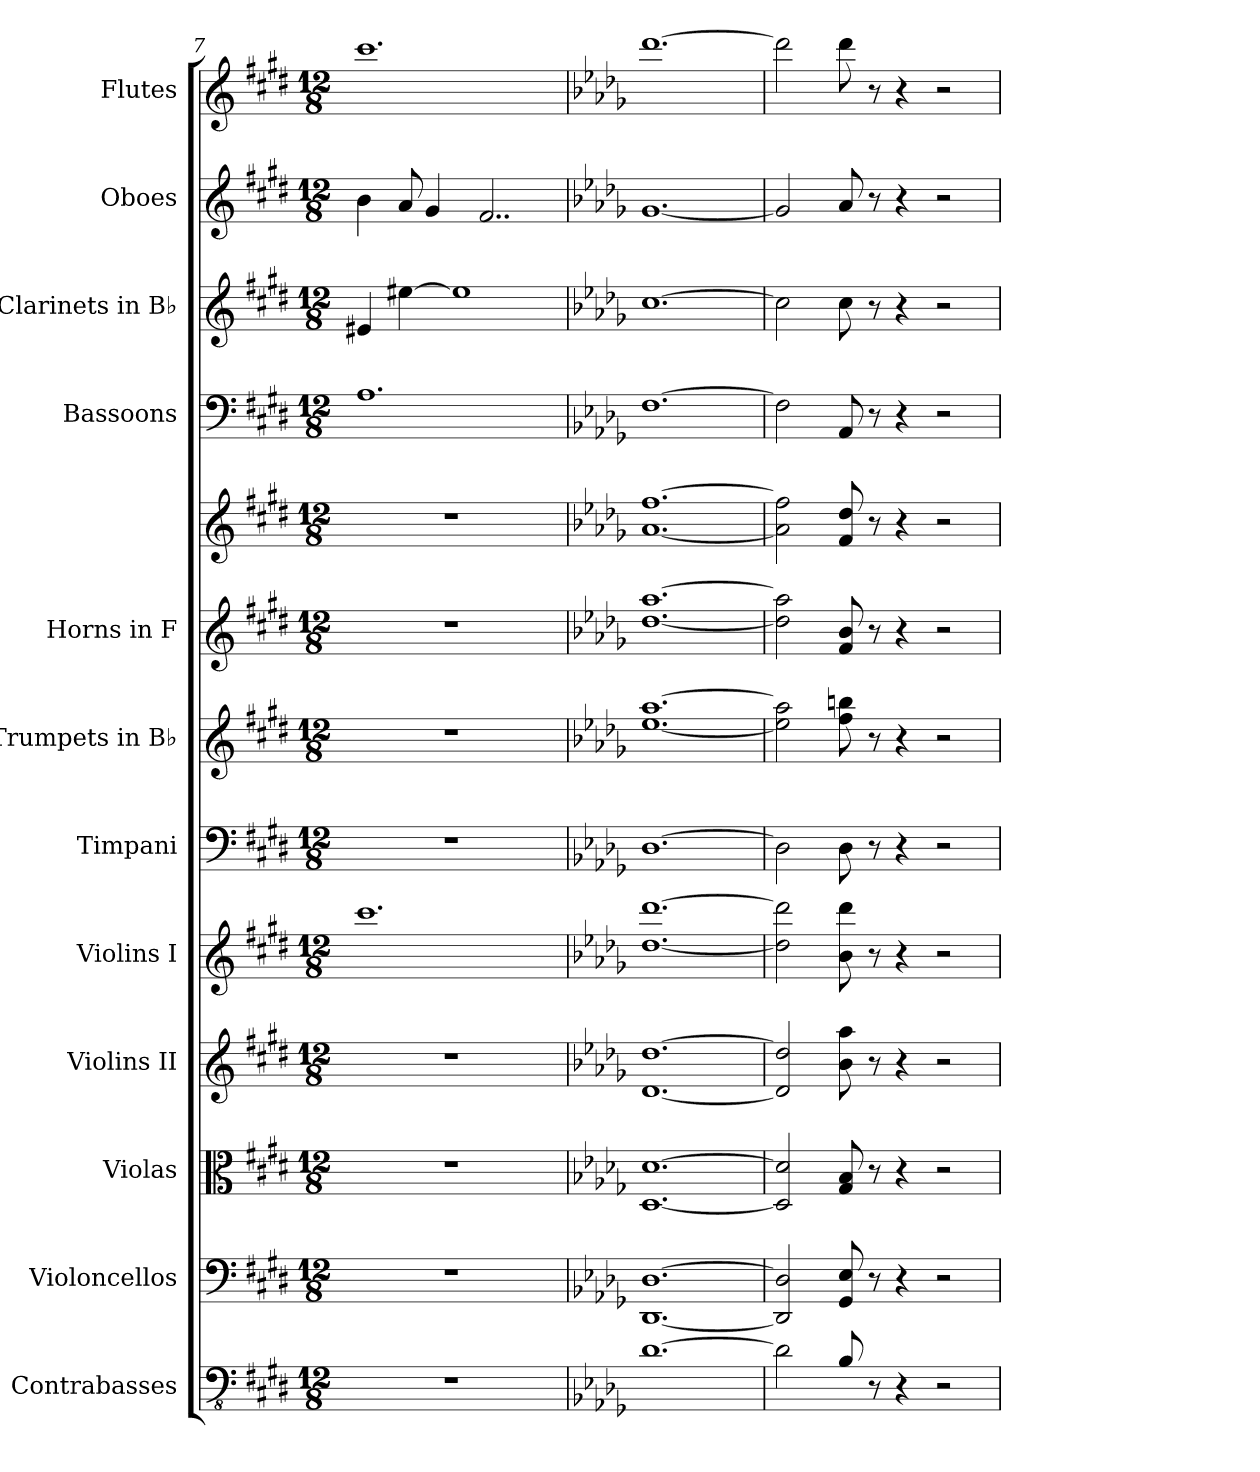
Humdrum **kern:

**kern	**kern	**kern	**kern	**kern	**kern	**kern	**kern	**kern	**kern	**kern	**kern	**kern
*part12	*part11	*part10	*part9	*part8	*part7	*part6	*part5	*part5	*part4	*part3	*part2	*part1
*staff13	*staff12	*staff11	*staff10	*staff9	*staff8	*staff7	*staff6	*staff5	*staff4	*staff3	*staff2	*staff1
*I"Contrabasses	*I"Violoncellos	*I"Violas	*I"Violins II	*I"Violins I	*I"Timpani	*I"Trumpets in B♭	*I"Horns in F	*	*I"Bassoons	*I"Clarinets in B♭	*I"Oboes	*I"Flutes
*I'Cb.	*I'Vc.	*I'Vla.	*I'Vln. II	*I'Vln. I	*I'Timp.	*	*	*	*I'Bsn.	*	*I'Ob.	*I'Fl.
!!LO:PB:g=z
*clefFv4	*clefF4	*clefC3	*clefG2	*clefG2	*clefF4	*clefG2	*clefG2	*clefG2	*clefF4	*clefG2	*clefG2	*clefG2
*ITrd7c12	*	*	*	*	*	*ITrd1c2	*ITrd4c7	*ITrd4c7	*	*ITrd1c2	*	*
*k[f#c#g#d#]	*k[f#c#g#d#]	*k[f#c#g#d#]	*k[f#c#g#d#]	*k[f#c#g#d#]	*k[f#c#g#d#]	*k[f#c#]	*k[f#c#g#]	*k[f#c#g#]	*k[f#c#g#d#]	*k[f#c#]	*k[f#c#g#d#]	*k[f#c#g#d#]
*M12/8	*M12/8	*M12/8	*M12/8	*M12/8	*M12/8	*M12/8	*M12/8	*M12/8	*M12/8	*M12/8	*M12/8	*M12/8
=7	=7	=7	=7	=7	=7	=7	=7	=7	=7	=7	=7	=7
1.r	1.r	1.r	1.r	1.ccc#	1.r	1.r	1.r	1.r	1.A	4d#X/	4b\	1.ccc#
.	.	.	.	.	.	.	.	.	.	[4dd#X\	8a/	.
.	.	.	.	.	.	.	.	.	.	.	4g#/	.
.	.	.	.	.	.	.	.	.	.	1dd#]	.	.
.	.	.	.	.	.	.	.	.	.	.	2..f#/	.
=8	=8	=8	=8	=8	=8	=8	=8	=8	=8	=8	=8	=8
*k[b-e-a-d-g-]	*k[b-e-a-d-g-]	*k[b-e-a-d-g-]	*k[b-e-a-d-g-]	*k[b-e-a-d-g-]	*k[b-e-a-d-g-]	*k[b-e-a-d-g-c-f-]	*k[b-e-a-d-g-c-]	*k[b-e-a-d-g-c-]	*k[b-e-a-d-g-]	*k[b-e-a-d-g-c-f-]	*k[b-e-a-d-g-]	*k[b-e-a-d-g-]
[1.DD-	[1.DD- [1.D-	[1.D- [1.d-	[1.d- [1.dd-	[1.dd- [1.ddd-	[1.D-	[1.dd- [1.gg-	[1.g- [1.dd-	[1.d- [1.b-	[1.F	[1.b-	[1.g-	[1.ddd-
=9	=9	=9	=9	=9	=9	=9	=9	=9	=9	=9	=9	=9
2DD-\]	2DD-/] 2D-/]	2D-/] 2d-/]	2d-/] 2dd-/]	2dd-\] 2ddd-\]	2D-\]	2dd-\] 2gg-\]	2g-\] 2dd-\]	2d-\] 2b-\]	2F\]	2b-\]	2g-/]	2ddd-\]
8BBB-/	8GG-/ 8E-/	8G-/ 8B-/	8b-\ 8aa-\	8b-\ 8ddd-\	8D-\	8ee-\ 8aan\	8B-/ 8e-/	8B-/ 8g-/	8AA-/	8b-\	8a-/	8ddd-\
8r	8r	8r	8r	8r	8r	8r	8r	8r	8r	8r	8r	8r
4r	4r	4r	4r	4r	4r	4r	4r	4r	4r	4r	4r	4r
2r	2r	2r	2r	2r	2r	2r	2r	2r	2r	2r	2r	2r
=	=	=	=	=	=	=	=	=	=	=	=	=
*-	*-	*-	*-	*-	*-	*-	*-	*-	*-	*-	*-	*-
